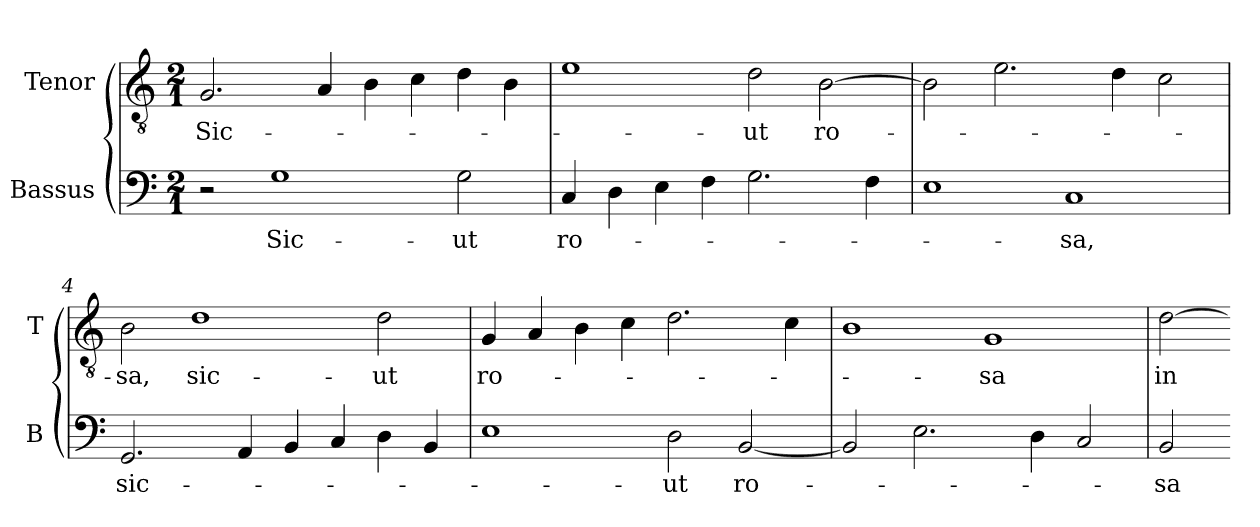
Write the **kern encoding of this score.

**kern	**text	**kern	**text
*part2	*part2	*part1	*part1
*staff2	*staff2	*staff1	*staff1
*I"Bassus	*	*I"Tenor	*
*I'B	*	*I'T	*
*clefF4	*	*clefGv2	*
*k[]	*	*k[]	*
*G:mix	*	*G:mix	*
*M2/1	*	*M2/1	*
=1	=1	=1	=1
2r	.	2.G	Sic-
1G	Sic-	.	.
.	.	4A	.
.	.	4B	.
.	.	4c	.
2G	-ut	4d	.
.	.	4B	.
=2	=2	=2	=2
4C	ro-	1e	.
4D	.	.	.
4E	.	.	.
4F	.	.	.
2.G	.	2d	-ut
.	.	[2B	ro-
4F	.	.	.
=3	=3	=3	=3
1E	.	2B]	.
.	.	2.e	.
1C	-sa,	.	.
.	.	4d	.
.	.	2c	.
=4	=4	=4	=4
2.GG	sic-	2B	-sa,
.	.	1d	sic-
4AA	.	.	.
4BB	.	.	.
4C	.	.	.
4D	.	2d	-ut
4BB	.	.	.
=5	=5	=5	=5
1E	.	4G	ro-
.	.	4A	.
.	.	4B	.
.	.	4c	.
2D	-ut	2.d	.
[2BB	ro-	.	.
.	.	4c	.
=6	=6	=6	=6
2BB]	.	1B	.
2.E	.	.	.
.	.	1G	-sa
4D	.	.	.
2C	.	.	.
=7	=7	=7	=7
2BB	-sa	[2d	in-
=-	=-	=-	=-
*-	*-	*-	*-
